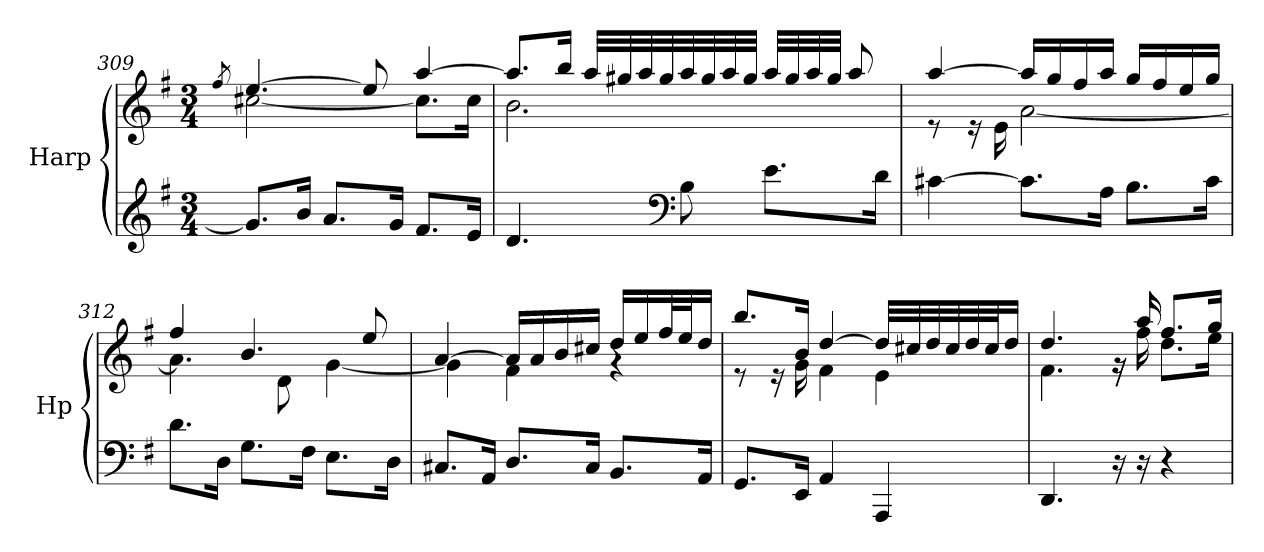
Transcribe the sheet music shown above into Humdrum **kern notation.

**kern	**kern
*part1	*part1
*staff2	*staff1
*I"Harp	*
*I'Hp	*
*clefG2	*clefG2
*k[f#]	*k[f#]
*M3/4	*M3/4
=309	=309
.	8qff#/
*	*^
8.g/L]	[4.ee/	[2cc#X\
16b/Jk	.	.
8.a/L	.	.
.	8ee/]	.
16g/Jk	.	.
8.f#/L	[4aa/	8.cc#\L]
16e/Jk	.	16cc#\Jk
!!LO:PB:g=z	!!
=310	=310	=310
4.d/	8.aa/L]	2.b\
.	16bb/Jk	.
.	32aa/LLL	.
.	32gg#X/	.
.	32aa/	.
.	32gg#/	.
*clefF4	*	*
8B\	32aa/	.
.	32gg#/	.
.	32aa/	.
.	32gg#/JJJ	.
8.e\L	32aa/LLL	.
.	32gg#/	.
.	32aa/	.
.	32gg#/JJJ	.
.	8aa/	.
16d\Jk	.	.
=311	=311	=311
[4c#X\	[4aa/	8r
.	.	16r
.	.	16e\
8.c#\L]	16aa/LL]	[2a\
.	16gg/	.
.	16ff#/	.
16A\Jk	16aa/JJ	.
8.B\L	16gg/LL	.
.	16ff#/	.
.	16ee/	.
16c#\Jk	16gg/JJ	.
=312	=312	=312
8.d\L	4ff#/	4.a\]
16D\Jk	.	.
8.G\L	4.b/	.
.	.	8d\
16F#\Jk	.	.
8.E\L	.	[4g\
.	8ee/	.
16D\Jk	.	.
!!LO:LB:g=z	!!
=313	=313	=313
8.C#X/L	[4a/	4g\]
16AA/Jk	.	.
8.D/L	16a/LL]	4f#\
.	16a/	.
.	16b/	.
16C#/Jk	16cc#X/JJ	.
8.BB/L	16dd/LL	4rg
.	16ee/	.
.	32ff#/L	.
.	32ee/J	.
16AA/Jk	16dd/JJ	.
=314	=314	=314
8.GG/L	8.bb/L	8r
.	.	16r
16EE/Jk	16b/Jk	16g\
4AA/	[4dd/	4f#\
4AAA/	32dd/LLL]	4e\
.	32cc#X/	.
.	32dd/	.
.	32cc#/	.
.	32dd/	.
.	32cc#/J	.
.	16dd/JJ	.
=315	=315	=315
4.DD/	4.dd/	4.f#\
16r	16rg	16r
16r	16aa/	16ff#\
4r	8.ff#/L	8.dd\L
.	16gg/Jk	16ee\Jk
*	*v	*v
=	=
*-	*-
